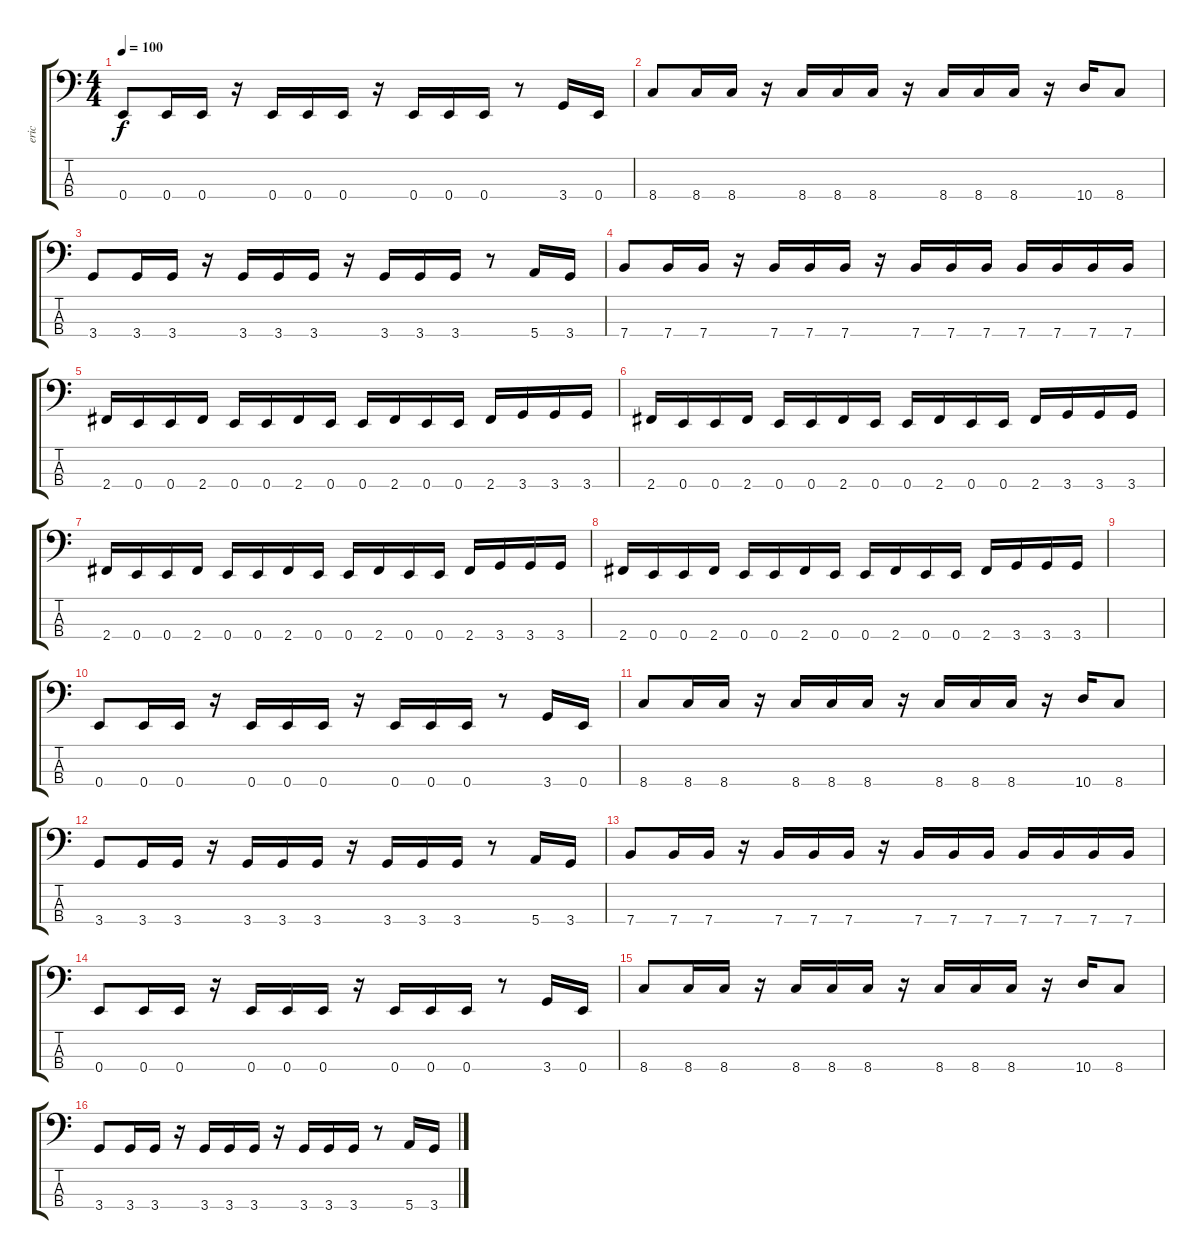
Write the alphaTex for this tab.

\track ("eric" "eric") {instrument electricbassfinger}
\staff {score tabs}
\tuning (G2 D2 A1 E1) {hide}
\ts (4 4)
\tempo 100
\clef f4
\ks c
0.4.8{dy f} 0.4.16 0.4.16 r.16 0.4.16 0.4.16 0.4.16 r.16 0.4.16 0.4.16 0.4.16 r.8 3.4.16 0.4.16 |
8.4.8 8.4.16 8.4.16 r.16 8.4.16 8.4.16 8.4.16 r.16 8.4.16 8.4.16 8.4.16 r.16 10.4.16 8.4.8 |
3.4.8 3.4.16 3.4.16 r.16 3.4.16 3.4.16 3.4.16 r.16 3.4.16 3.4.16 3.4.16 r.8 5.4.16 3.4.16 |
7.4.8 7.4.16 7.4.16 r.16 7.4.16 7.4.16 7.4.16 r.16 7.4.16 7.4.16 7.4.16 7.4.16 7.4.16 7.4.16 7.4.16 |
2.4.16 0.4.16 0.4.16 2.4.16 0.4.16 0.4.16 2.4.16 0.4.16 0.4.16 2.4.16 0.4.16 0.4.16 2.4.16 3.4.16 3.4.16 3.4.16 |
2.4.16 0.4.16 0.4.16 2.4.16 0.4.16 0.4.16 2.4.16 0.4.16 0.4.16 2.4.16 0.4.16 0.4.16 2.4.16 3.4.16 3.4.16 3.4.16 |
2.4.16 0.4.16 0.4.16 2.4.16 0.4.16 0.4.16 2.4.16 0.4.16 0.4.16 2.4.16 0.4.16 0.4.16 2.4.16 3.4.16 3.4.16 3.4.16 |
2.4.16 0.4.16 0.4.16 2.4.16 0.4.16 0.4.16 2.4.16 0.4.16 0.4.16 2.4.16 0.4.16 0.4.16 2.4.16 3.4.16 3.4.16 3.4.16 |
|
0.4.8 0.4.16 0.4.16 r.16 0.4.16 0.4.16 0.4.16 r.16 0.4.16 0.4.16 0.4.16 r.8 3.4.16 0.4.16 |
8.4.8 8.4.16 8.4.16 r.16 8.4.16 8.4.16 8.4.16 r.16 8.4.16 8.4.16 8.4.16 r.16 10.4.16 8.4.8 |
3.4.8 3.4.16 3.4.16 r.16 3.4.16 3.4.16 3.4.16 r.16 3.4.16 3.4.16 3.4.16 r.8 5.4.16 3.4.16 |
7.4.8 7.4.16 7.4.16 r.16 7.4.16 7.4.16 7.4.16 r.16 7.4.16 7.4.16 7.4.16 7.4.16 7.4.16 7.4.16 7.4.16 |
0.4.8 0.4.16 0.4.16 r.16 0.4.16 0.4.16 0.4.16 r.16 0.4.16 0.4.16 0.4.16 r.8 3.4.16 0.4.16 |
8.4.8 8.4.16 8.4.16 r.16 8.4.16 8.4.16 8.4.16 r.16 8.4.16 8.4.16 8.4.16 r.16 10.4.16 8.4.8 |
3.4.8 3.4.16 3.4.16 r.16 3.4.16 3.4.16 3.4.16 r.16 3.4.16 3.4.16 3.4.16 r.8 5.4.16 3.4.16
